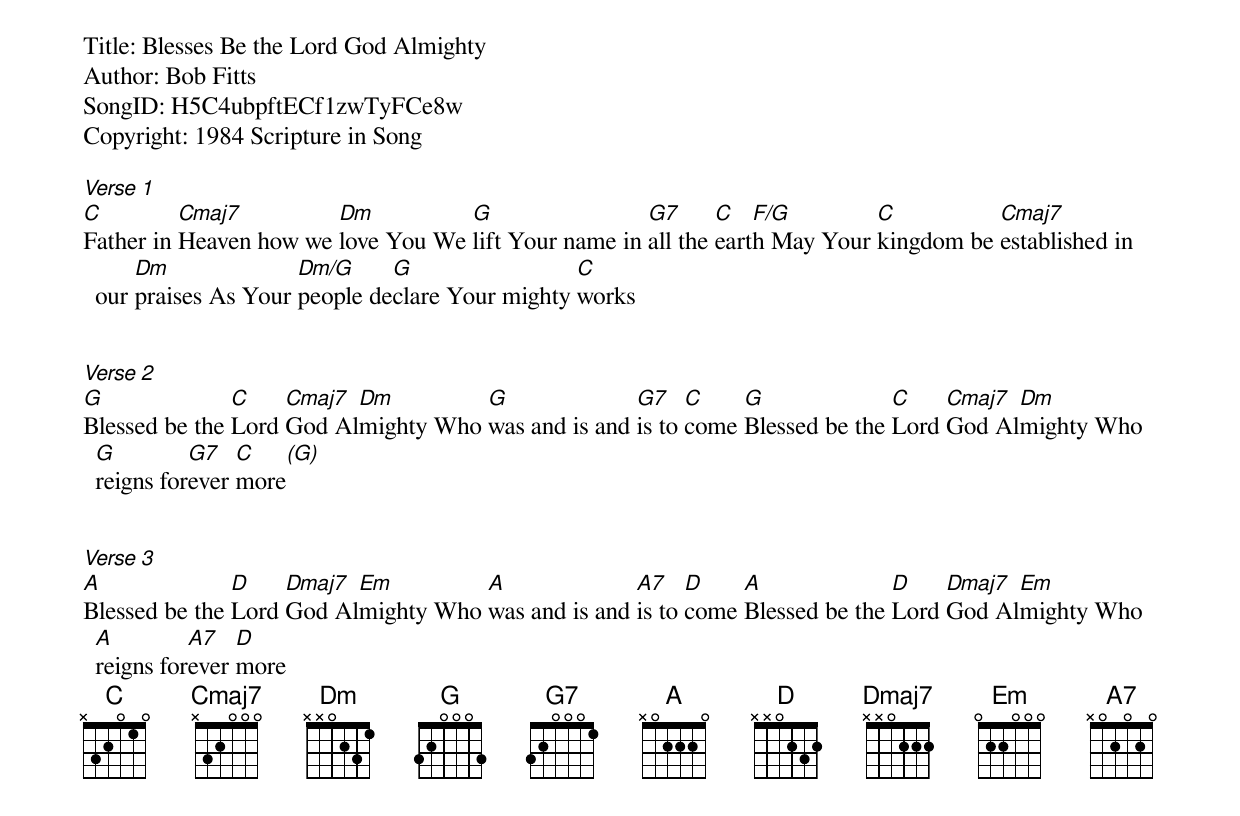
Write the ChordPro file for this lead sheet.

Title: Blesses Be the Lord God Almighty
Author: Bob Fitts
SongID: H5C4ubpftECf1zwTyFCe8w
Copyright: 1984 Scripture in Song

[Verse 1]
[C]Father in [Cmaj7]Heaven how we [Dm]love You We [G]lift Your name in [G7]all the [C]eart[F/G]h May Your [C]kingdom be [Cmaj7]established in our [Dm]praises As Your [Dm/G]people de[G]clare Your mighty [C]works


[Verse 2]
[G]Blessed be the [C]Lord [Cmaj7]God Al[Dm]mighty Who [G]was and is and [G7]is to [C]come [G]Blessed be the [C]Lord [Cmaj7]God Al[Dm]mighty Who [G]reigns for[G7]ever [C]more[(G)]


[Verse 3]
[A]Blessed be the [D]Lord [Dmaj7]God Al[Em]mighty Who [A]was and is and [A7]is to [D]come [A]Blessed be the [D]Lord [Dmaj7]God Al[Em]mighty Who [A]reigns for[A7]ever [D]more
